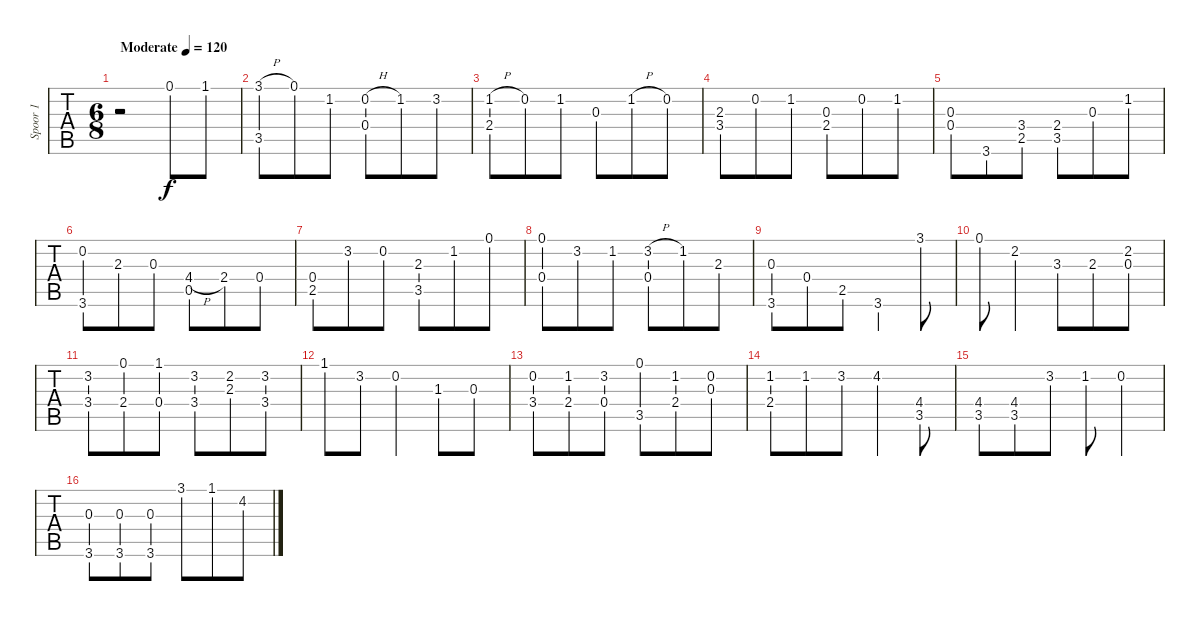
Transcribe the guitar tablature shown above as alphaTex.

\track ("Spoor 1" "Spoor 1") {instrument acousticguitarnylon}
\staff {tabs}
\tuning (E4 B3 G3 D3 A2 E2) {hide}
\ts (6 8)
\tempo (120 "Moderate")
\clef g2
\ks c
r.2{dy f instrument acousticguitarnylon} 0.1.8 1.1.8 |
(3.1{h} 3.5).8 0.1.8 1.2.8 (0.2{h} 0.4).8 1.2.8 3.2.8 |
(1.2{h} 2.4).8 0.2.8 1.2.8 0.3.8 1.2{h}.8 0.2.8 |
(2.3 3.4).8 0.2.8 1.2.8 (0.3 2.4).8 0.2.8 1.2.8 |
(0.3 0.4).8 3.6.8 (3.4 2.5).8 (2.4 3.5).8 0.3.8 1.2.8 |
(0.2 3.6).8 2.3.8 0.3.8 (4.4{h} 0.5).8 2.4.8 0.4.8 |
(0.4 2.5).8 3.2.8 0.2.8 (2.3 3.5).8 1.2.8 0.1.8 |
(0.1 0.4).8 3.2.8 1.2.8 (3.2{h} 0.4).8 1.2.8 2.3.8 |
(0.3 3.6).8 0.4.8 2.5.8 3.6.4 3.1.8 |
0.1.8 2.2.4 3.3.8 2.3.8 (2.2 0.3).8 |
(3.2 3.4).8 (0.1 2.4).8 (1.1 0.4).8 (3.2 3.4).8 (2.2 2.3).8 (3.2 3.4).8 |
1.1.8 3.2.8 0.2.4 1.3.8 0.3.8 |
(0.2 3.4).8 (1.2 2.4).8 (3.2 0.4).8 (0.1 3.5).8 (1.2 2.4).8 (0.2 0.3).8 |
(1.2 2.4).8 1.2.8 3.2.8 4.2.4 (4.4 3.5).8 |
(4.4 3.5).8 (4.4 3.5).8 3.2.8 1.2.8 0.2.4 |
(0.3 3.6).8 (0.3 3.6).8 (0.3 3.6).8 3.1.8 1.1.8 4.2.8
